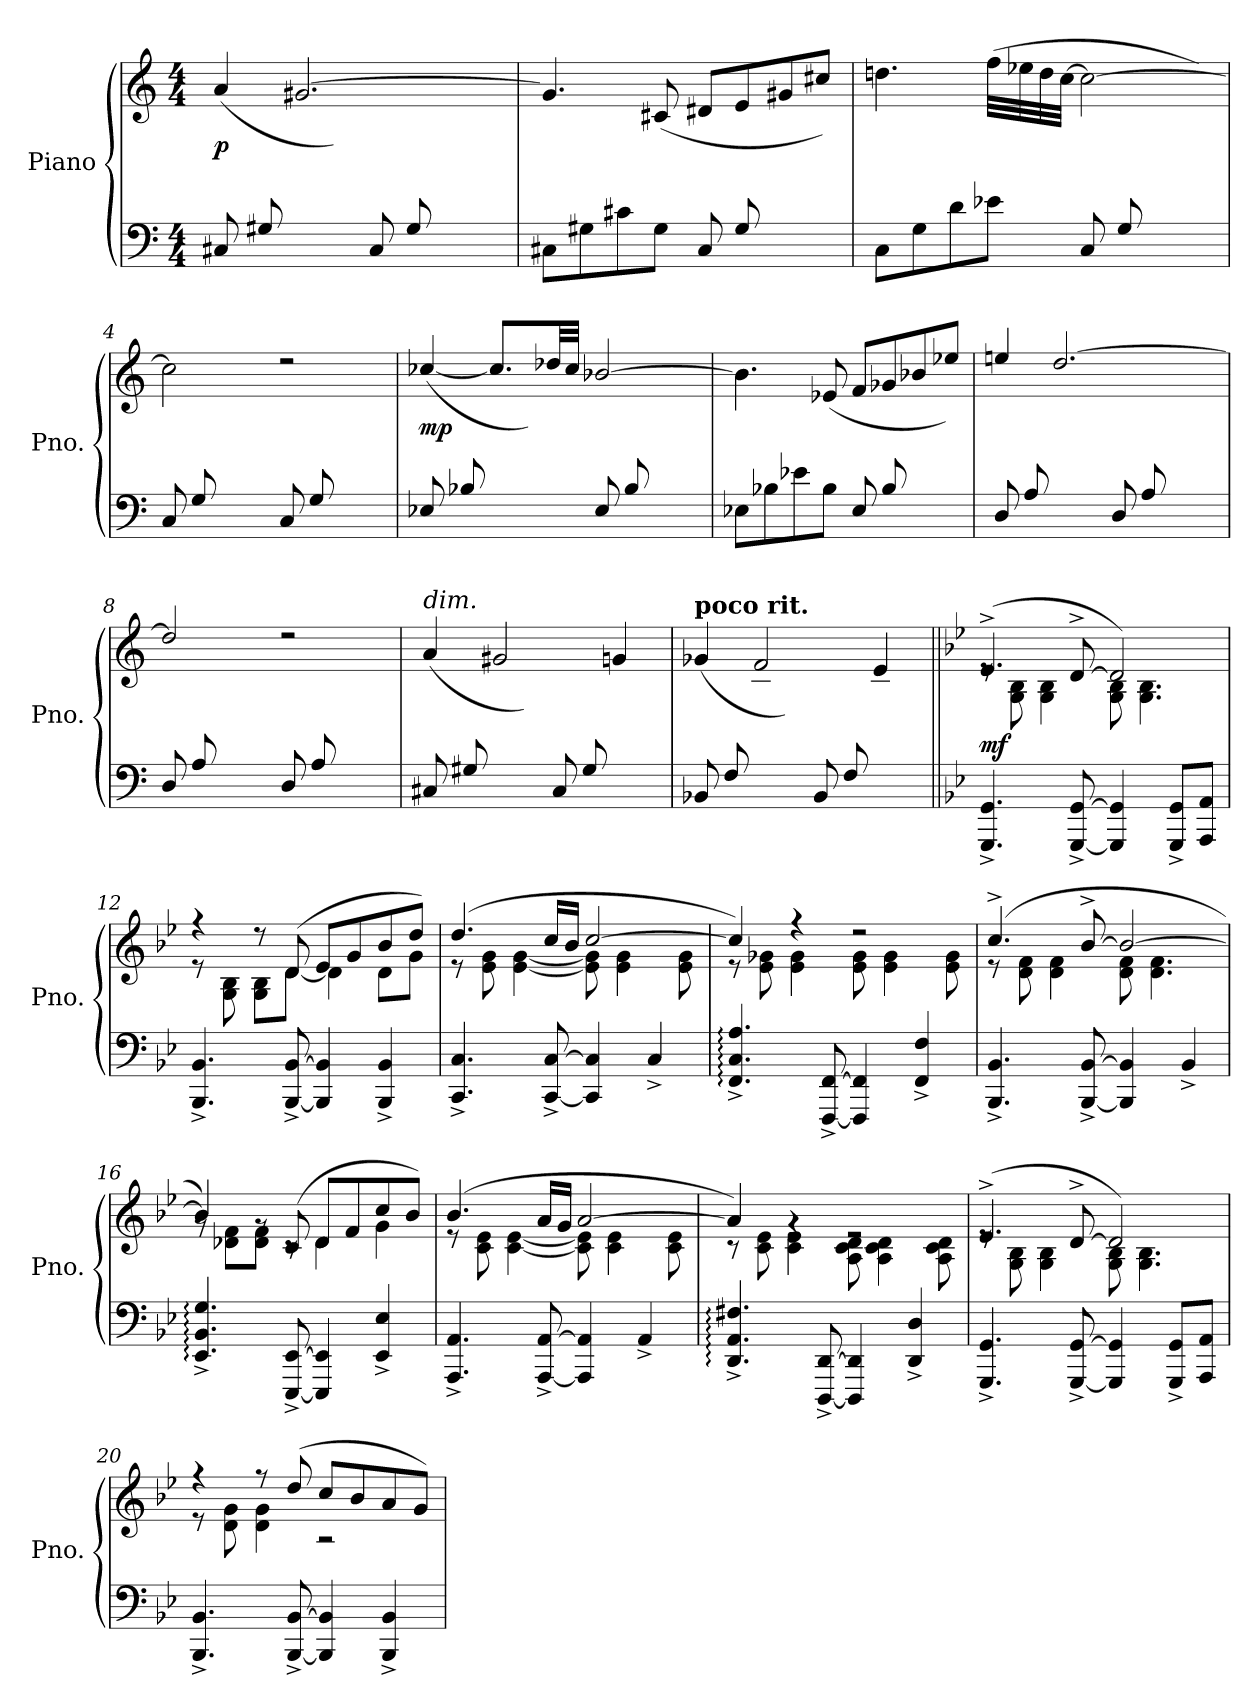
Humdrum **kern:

**kern	**kern	**dynam
*part1	*part1	*part1
*staff2	*staff1	*staff1/2
*I"Piano	*	*
*I'Pno.	*	*
*clefF4	*clefG2	*
*k[]	*k[]	*
*M4/4	*M4/4	*
*MM80	*MM80	*
=1	=1	=1
*	*^	*
!	!	!	!LO:DY:b
(8C#X/L	(>4a/	4ryy	p
8G#X/	.	.	.
4ryy	[2.g#X/	8d#X\	.
.	.	8e\J)	.
(8C#/L	.	4ryy	.
8G#/	.	.	.
4ryy	.	8d#\	.
.	.	8e\J)	.
=2	=2	=2	=2
8C#X\L	4.g#/])	2.ryy	.
8G#X\	.	.	.
8c#X\	.	.	.
8G#\J	(>8c#X/	.	.
(8C#/L	8d#X/L	.	.
8G#/	8e/	.	.
4ryy	8g#X/	8d#X\	.
.	8cc#X/J)	8e\J)	.
=3	=3	=3	=3
8C\L	4.ddn\	2.ryy	.
8G\	.	.	.
8d\	.	.	.
8e-X\J	(32ff\LLL	.	.
.	32ee-X\	.	.
.	32dd\	.	.
.	[32cc\JJJ	.	.
(8C/L	2cc\_	.	.
8G/	.	.	.
4ryy	.	8d\	.
.	.	8e-X\J)	.
!!LO:LB:g=z	!!
=4	=4	=4	=4
(8C/L	2cc\])	4ryy	.
8G/	.	.	.
4ryy	.	8d\	.
.	.	8e-X\J)	.
(8C/L	2r	4ryy	.
8G/	.	.	.
4ryy	.	8d\	.
.	.	8e-\J)	.
=5	=5	=5	=5
!	!	!	!LO:DY:b
(8E-X/L	(>[4cc-X/	4ryy	mp
8B-X/	.	.	.
4ryy	8.cc-/L]	8f\	.
.	.	8g-X\J)	.
.	32dd-X/LL	.	.
.	32cc-/JJJ	.	.
(8E-/L	[2b-X/	4ryy	.
8B-/	.	.	.
4ryy	.	8f\	.
.	.	8g-\J)	.
=6	=6	=6	=6
8E-X\L	4.b-\])	2.ryy	.
8B-X\	.	.	.
8e-X\	.	.	.
8B-\J	(8e-X/	.	.
(8E-/L	8f/L	.	.
8B-/	8g-X/	.	.
4ryy	8b-X/	8f\	.
.	8ee-X/J	8g-X\J)	.
=7	=7	=7	=7
(8D/L	4een/	4ryy	.
8A/	.	.	.
4ryy	[2.dd/	8e\	.
.	.	8f\J)	.
(8D/L	.	4ryy	.
8A/	.	.	.
4ryy	.	8e\	.
.	.	8f\J)	.
!!LO:LB:g=z	!!
=8	=8	=8	=8
(8D/L	2dd/])	4ryy	.
8A/	.	.	.
4ryy	.	8e\	.
.	.	8f\J)	.
(8D/L	2r	4ryy	.
8A/	.	.	.
4ryy	.	8e\	.
.	.	8f\J)	.
=9	=9	=9	=9
!	!LO:TX:a:i:t=dim.	!	!
(8C#X/L	(>4a/	4ryy	.
8G#X/	.	.	.
4ryy	2g#X/	8d#X\	.
.	.	8e\J)	.
(8C#/L	.	4ryy	.
8G#/	.	.	.
4ryy	4gn/)	8d#\	.
.	.	8e\J)	.
=10	=10	=10	=10
!	!LO:TX:a:B:t=poco rit.	!	!
(8BB-X/L	(>4g-X/	4ryy	.
8F/	.	.	.
4ryy	2f/	8c\	.
.	.	8d-X\J)	.
(8BB-/L	.	4ryy	.
8F/	.	.	.
4ryy	4e/)	8c\	.
.	.	8d-\J)	.
=11||	=11||	=11||	=11||
*k[b-e-]	*k[b-e-]	*	*
*	*MM104	*	*
!	!	!	!LO:DY:b
4.GGG/^ 4.GG/^	(>4.e-^/	8re	mf
.	.	8G\ 8B-\	.
.	.	4G\ 4B-\	.
[8GGG/^ [8GG/^	[8d^/	.	.
4GGG/] 4GG/]	2d/])	8G\ 8B-\	.
.	.	4.G\ 4.B-\	.
8GGG/^ 8GG/^L	.	.	.
8AAA/ 8AA/J	.	.	.
!!LO:LB:g=z	!!
=12	=12	=12	=12
4.BBB-/^ 4.BB-/^	4r	8re	.
.	.	8G\ 8B-\	.
.	8r	8G\ 8B-\L	.
[8BBB-/^ [8BB-/^	(>8d/	[8d\J	.
4BBB-/] 4BB-/]	8e-/L	4d\]	.
.	8g/	.	.
4BBB-/^ 4BB-/^	8b-/	8d\L	.
.	8dd/J)	8g\J	.
=13	=13	=13	=13
4.CC/^ 4.C/^	(>4.dd/	8r	.
.	.	8e-\ 8g\	.
.	.	[4e-\ [4g\	.
[8CC/^ [8C/^	16cc/LL	.	.
.	16b-/JJ	.	.
4CC/] 4C/]	[2cc/	8e-\] 8g\]	.
.	.	4e-\ 4g\	.
4C^/	.	.	.
.	.	8e-\ 8g\	.
=14	=14	=14	=14
4.FF/:^ 4.C/:^ 4.A/:^	4cc/])	8r	.
.	.	8e-\ 8g-X\	.
.	4r	4e-\ 4g-\	.
[8FFF/^ [8FF/^	.	.	.
4FFF/] 4FF/]	2r	8e-\ 8g-\	.
.	.	4e-\ 4g-\	.
4FF/^ 4F/^	.	.	.
.	.	8e-\ 8g-\	.
=15	=15	=15	=15
4.BBB-/^ 4.BB-/^	(4.cc^/	8r	.
.	.	8d\ 8f\	.
.	.	4d\ 4f\	.
[8BBB-/^ [8BB-/^	[8b-^/	.	.
4BBB-/] 4BB-/]	2b-/_	8d\ 8f\	.
.	.	4.d\ 4.f\	.
4BB-^/	.	.	.
!!LO:LB:g=z	!!
=16	=16	=16	=16
4.EE-/:^ 4.BB-/:^ 4.G/:^	4b-/])	8rg	.
.	.	8d-X\ 8f\L	.
.	8rg	8d-\ 8f\J	.
[8EEE-/^ [8EE-/^	(8c/	8rc	.
4EEE-/] 4EE-/]	8d-/L	4d-\	.
.	8f/	.	.
4EE-/^ 4E-/^	8cc/	4g\	.
.	8b-/J)	.	.
=17	=17	=17	=17
4.AAA/^ 4.AA/^	(4.b-/	8r	.
.	.	8c\ 8e-\	.
.	.	[4c\ [4e-\	.
[8AAA/^ [8AA/^	16a/LL	.	.
.	16g/JJ	.	.
4AAA/] 4AA/]	[2a/	8c\] 8e-\]	.
.	.	4c\ 4e-\	.
4AA^/	.	.	.
.	.	8c\ 8e-\	.
=18	=18	=18	=18
4.DD/:^ 4.AA/:^ 4.F#X/:^	4a/])	8r	.
.	.	8c\ 8e-\	.
.	4rg	4c\ 4e-\	.
[8DDD/^ [8DD/^	.	.	.
4DDD/] 4DD/]	2re	8A\ 8c\ 8d\	.
.	.	4A\ 4c\ 4d\	.
4DD/^ 4D/^	.	.	.
.	.	8A\ 8c\ 8d\	.
=19	=19	=19	=19
4.GGG/^ 4.GG/^	(>4.e-^/	8re	.
.	.	8G\ 8B-\	.
.	.	4G\ 4B-\	.
[8GGG/^ [8GG/^	[8d^/	.	.
4GGG/] 4GG/]	2d/])	8G\ 8B-\	.
.	.	4.G\ 4.B-\	.
8GGG/^ 8GG/^L	.	.	.
8AAA/ 8AA/J	.	.	.
!!LO:LB:g=z	!!
=20	=20	=20	=20
4.BBB-/^ 4.BB-/^	4r	8r	.
.	.	8d\ 8g\	.
.	8r	4d\ 4g\	.
[8BBB-/^ [8BB-/^	(8dd/	.	.
4BBB-/] 4BB-/]	8cc/L	2r	.
.	8b-/	.	.
4BBB-/^ 4BB-/^	8a/	.	.
.	8g/J)	.	.
*	*v	*v	*
=	=	=
*-	*-	*-
